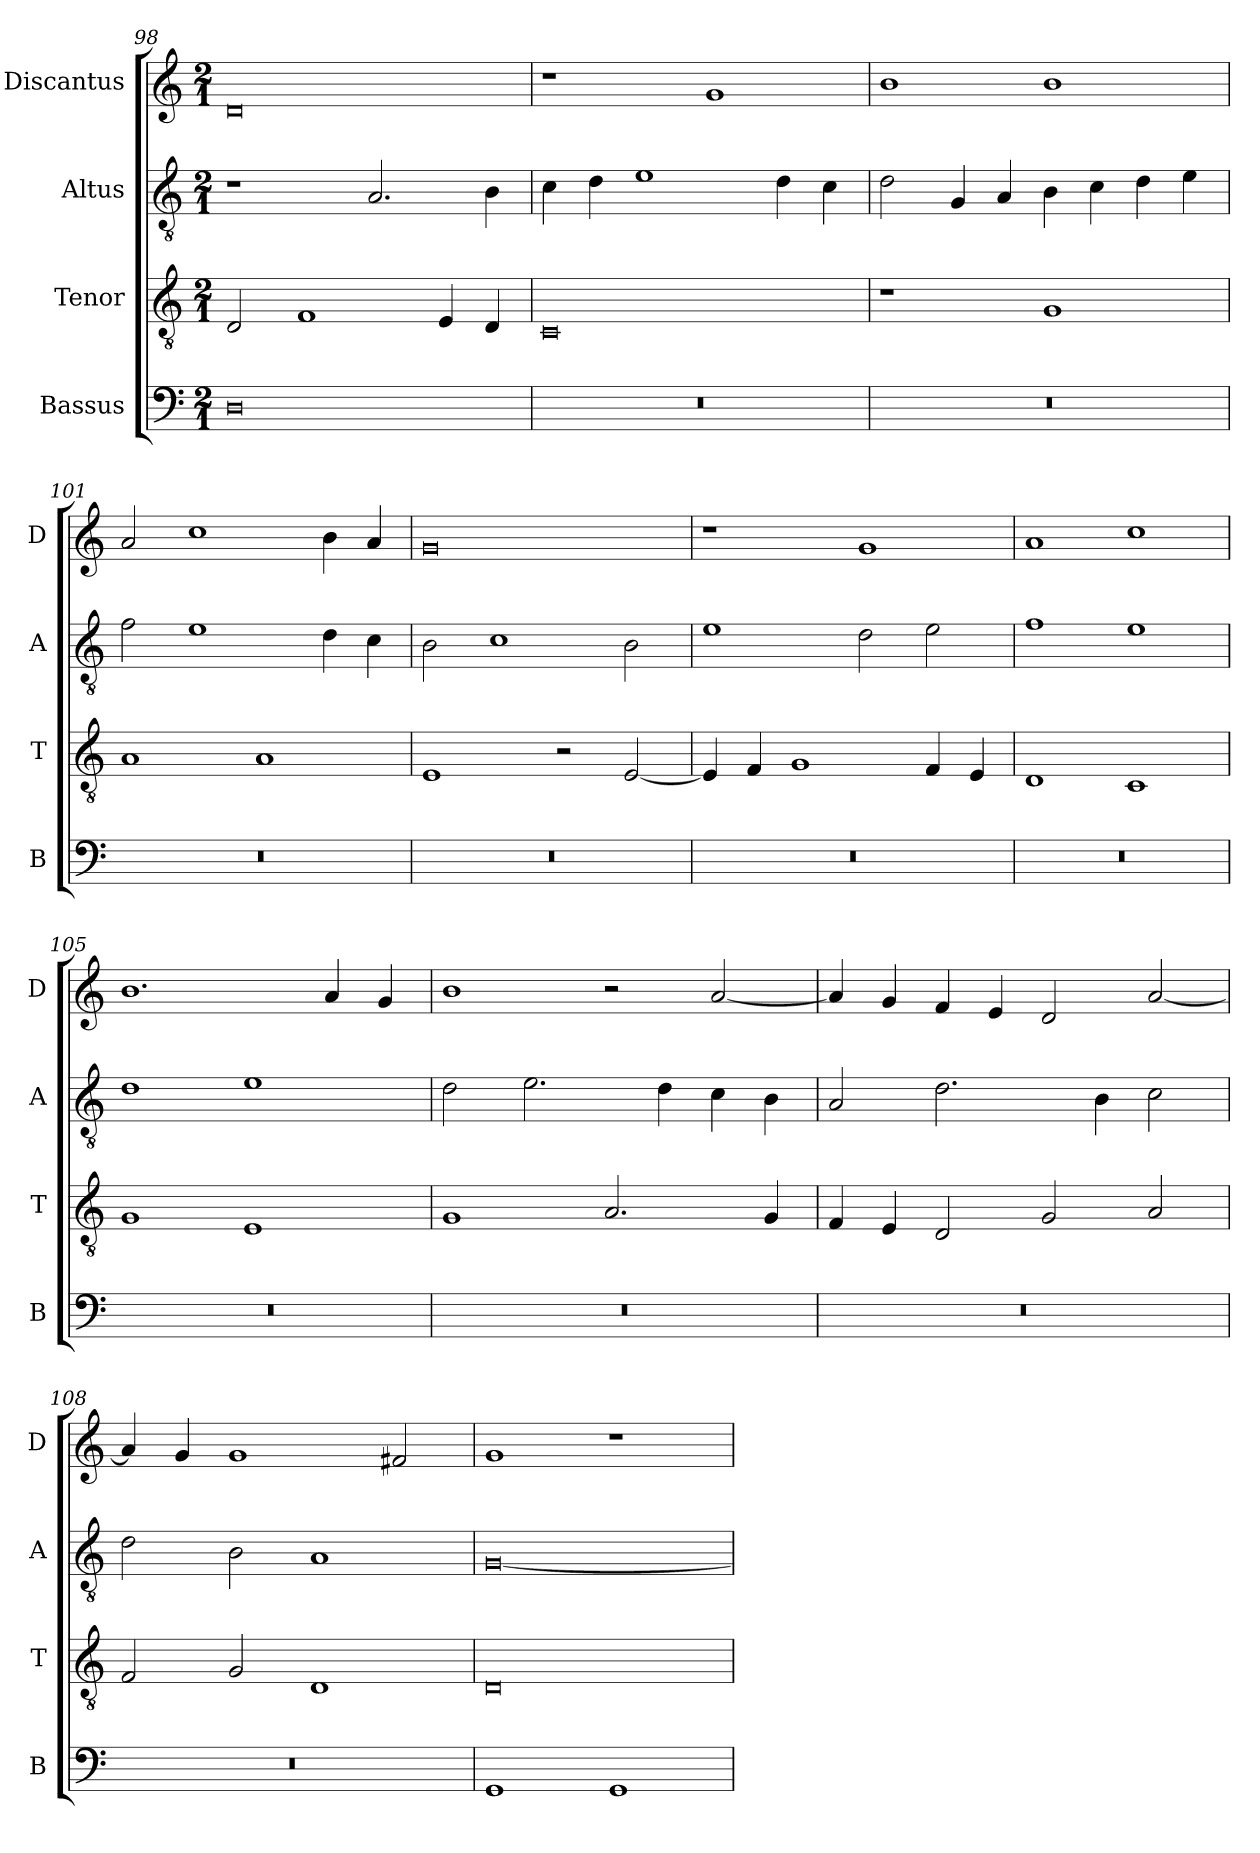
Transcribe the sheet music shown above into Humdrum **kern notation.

**kern	**kern	**kern	**kern
*part4	*part3	*part2	*part1
*staff4	*staff3	*staff2	*staff1
*I"Bassus	*I"Tenor	*I"Altus	*I"Discantus
*I'B	*I'T	*I'A	*I'D
*clefF4	*clefGv2	*clefGv2	*clefG2
*k[]	*k[]	*k[]	*k[]
*a:	*a:	*a:	*a:
*M2/1	*M2/1	*M2/1	*M2/1
=98	=98	=98	=98
0D	2D	1r	0d
.	1F	.	.
.	.	2.A	.
.	4E	.	.
.	4D	4B	.
=99	=99	=99	=99
0r	0C	4c	1r
.	.	4d	.
.	.	1e	.
.	.	.	1g
.	.	4d	.
.	.	4c	.
=100	=100	=100	=100
0r	1r	2d	1b
.	.	4G	.
.	.	4A	.
.	1G	4B	1b
.	.	4c	.
.	.	4d	.
.	.	4e	.
=101	=101	=101	=101
0r	1A	2f	2a
.	.	1e	1cc
.	1A	.	.
.	.	4d	4b
.	.	4c	4a
=102	=102	=102	=102
0r	1E	2B	0g
.	.	1c	.
.	2r	.	.
.	[2E	2B	.
=103	=103	=103	=103
0r	4E]	1e	1r
.	4F	.	.
.	1G	.	.
.	.	2d	1g
.	4F	2e	.
.	4E	.	.
=104	=104	=104	=104
0r	1D	1f	1a
.	1C	1e	1cc
=105	=105	=105	=105
0r	1G	1d	1.b
.	1E	1e	.
.	.	.	4a
.	.	.	4g
=106	=106	=106	=106
0r	1G	2d	1b
.	.	2.e	.
.	2.A	.	2r
.	.	4d	.
.	.	4c	[2a
.	4G	4B	.
=107	=107	=107	=107
0r	4F	2A	4a]
.	4E	.	4g
.	2D	2.d	4f
.	.	.	4e
.	2G	.	2d
.	.	4B	.
.	2A	2c	[2a
=108	=108	=108	=108
0r	2F	2d	4a]
.	.	.	4g
.	2G	2B	1g
.	1D	1A	.
.	.	.	2f#X
=109	=109	=109	=109
1GG	0D	[0G	1g
1GG	.	.	1r
=	=	=	=
*-	*-	*-	*-
